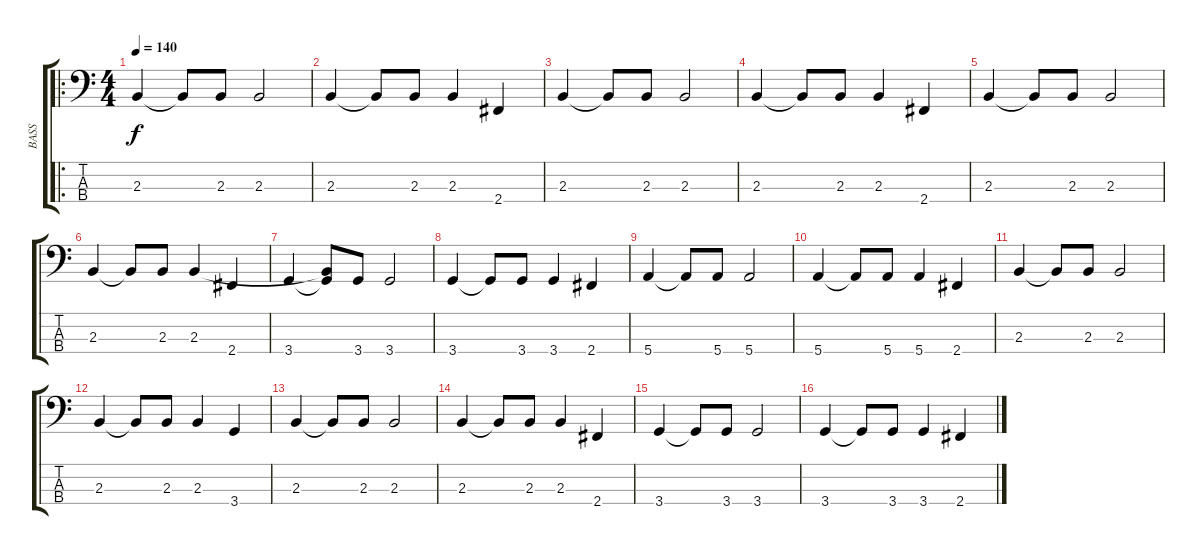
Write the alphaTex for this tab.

\track ("BASS" "BASS") {instrument electricbassfinger}
\staff {score tabs}
\tuning (G2 D2 A1 E1) {hide}
\ro
\ts (4 4)
\tempo 140
\clef f4
\ks c
2.3.4{dy f instrument electricbassfinger} 2.3{t}.8 2.3.8 2.3.2 |
2.3.4 2.3{t}.8 2.3.8 2.3.4 2.4.4 |
2.3.4 2.3{t}.8 2.3.8 2.3.2 |
2.3.4 2.3{t}.8 2.3.8 2.3.4 2.4.4 |
2.3.4 2.3{t}.8 2.3.8 2.3.2 |
2.3.4 2.3{t}.8 2.3.8 2.3.4 2.4.4 |
3.4.4 (2.3{t} 3.4{t}).8 3.4.8 3.4.2 |
3.4.4 3.4{t}.8 3.4.8 3.4.4 2.4.4 |
5.4.4 5.4{t}.8 5.4.8 5.4.2 |
5.4.4 5.4{t}.8 5.4.8 5.4.4 2.4.4 |
2.3.4 2.3{t}.8 2.3.8 2.3.2 |
2.3.4 2.3{t}.8 2.3.8 2.3.4 3.4.4 |
2.3.4 2.3{t}.8 2.3.8 2.3.2 |
2.3.4 2.3{t}.8 2.3.8 2.3.4 2.4.4 |
3.4.4 3.4{t}.8 3.4.8 3.4.2 |
3.4.4 3.4{t}.8 3.4.8 3.4.4 2.4.4
